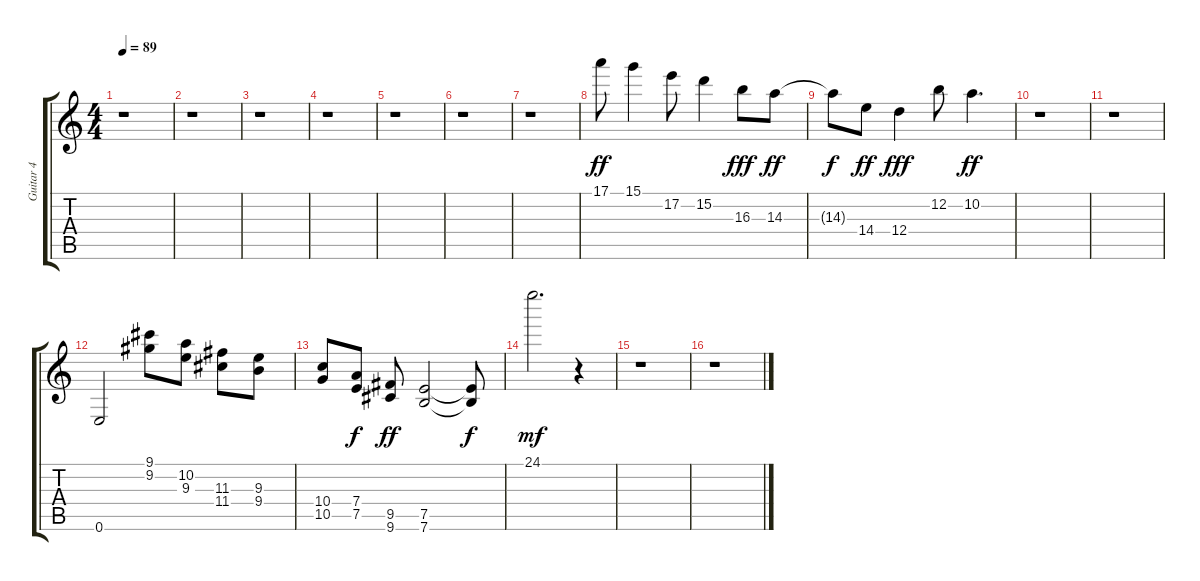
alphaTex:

\track ("Guitar 4" "Guitar 4") {instrument overdrivenguitar}
\staff {score tabs}
\tuning (E4 B3 G3 D3 A2 E2) {hide}
\ts (4 4)
\tempo 89
\clef g2
\ks c
r.1{dy ff} |
r.1 |
r.1 |
r.1 |
r.1 |
r.1 |
r.1 |
17.1.8{instrument overdrivenguitar} 15.1.4 17.2.8 15.2.4 16.3.8{dy fff} 14.3.8{dy ff} |
14.3{t}.8{dy f} 14.4.8{dy ff} 12.4.4{dy fff} 12.2.8 10.2.4{d dy ff} |
r.1 |
r.1 |
0.6.2 (9.1 9.2).8 (10.2 9.3).8 (11.3 11.4).8 (9.3 9.4).8 |
(10.4 10.5).8 (7.4 7.5).8{dy f} (9.5 9.6).8{dy ff} (7.5 7.6).2 (7.5{t} 7.6{t}).8{dy f} |
24.1.2{d dy mf} r.4 |
r.1 |
r.1
